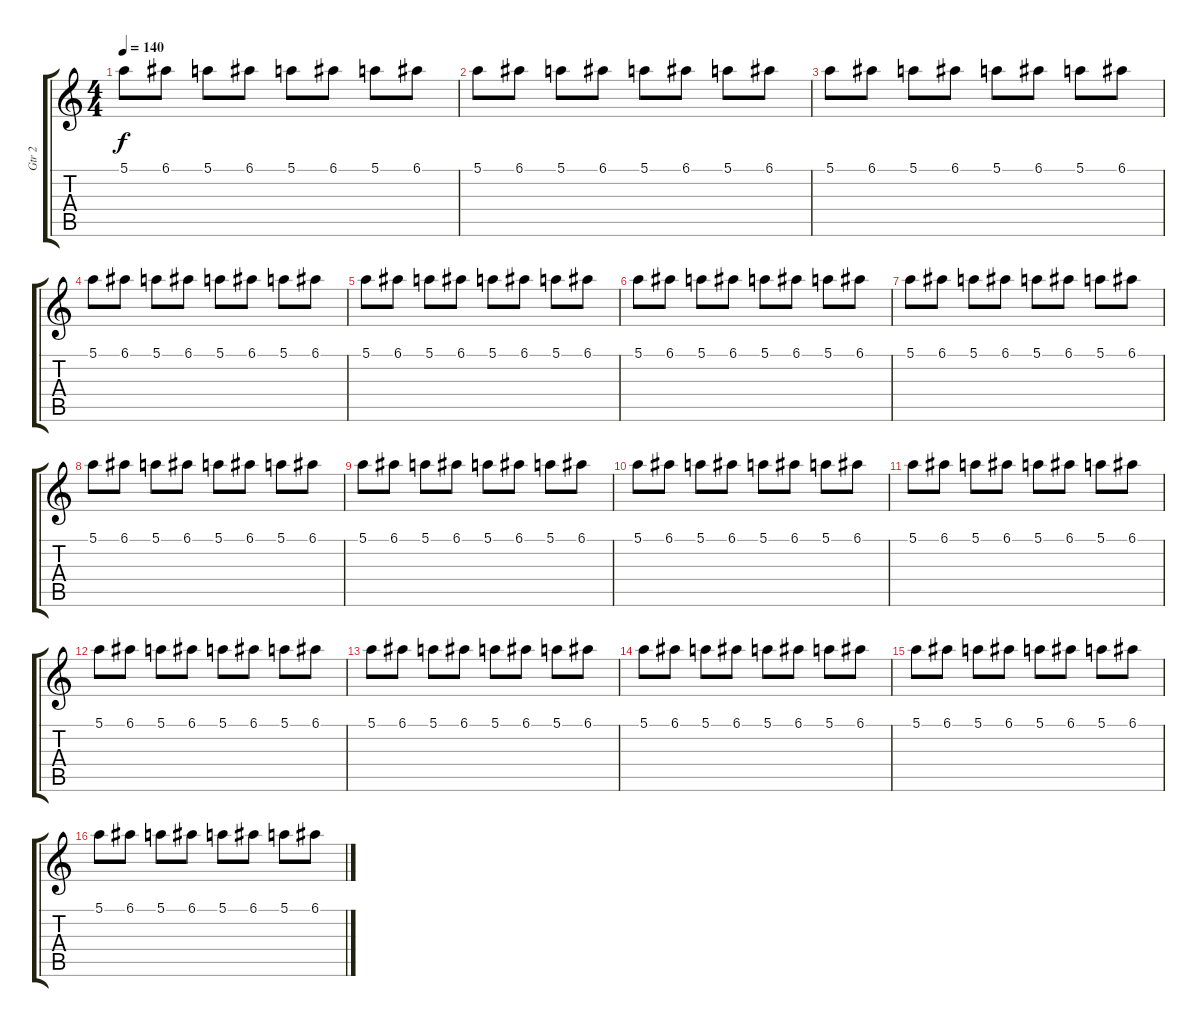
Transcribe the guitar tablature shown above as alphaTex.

\track ("Gtr 2" "Gtr 2") {instrument overdrivenguitar}
\staff {score tabs}
\tuning (E4 B3 G3 D3 A2 D2) {hide}
\ts (4 4)
\tempo 140
\clef g2
\ks c
5.1.8{dy f} 6.1.8 5.1.8 6.1.8 5.1.8 6.1.8 5.1.8 6.1.8 |
5.1.8 6.1.8 5.1.8 6.1.8 5.1.8 6.1.8 5.1.8 6.1.8 |
5.1.8 6.1.8 5.1.8 6.1.8 5.1.8 6.1.8 5.1.8 6.1.8 |
5.1.8 6.1.8 5.1.8 6.1.8 5.1.8 6.1.8 5.1.8 6.1.8 |
5.1.8 6.1.8 5.1.8 6.1.8 5.1.8 6.1.8 5.1.8 6.1.8 |
5.1.8 6.1.8 5.1.8 6.1.8 5.1.8 6.1.8 5.1.8 6.1.8 |
5.1.8 6.1.8 5.1.8 6.1.8 5.1.8 6.1.8 5.1.8 6.1.8 |
5.1.8 6.1.8 5.1.8 6.1.8 5.1.8 6.1.8 5.1.8 6.1.8 |
5.1.8 6.1.8 5.1.8 6.1.8 5.1.8 6.1.8 5.1.8 6.1.8 |
5.1.8 6.1.8 5.1.8 6.1.8 5.1.8 6.1.8 5.1.8 6.1.8 |
5.1.8 6.1.8 5.1.8 6.1.8 5.1.8 6.1.8 5.1.8 6.1.8 |
5.1.8 6.1.8 5.1.8 6.1.8 5.1.8 6.1.8 5.1.8 6.1.8 |
5.1.8 6.1.8 5.1.8 6.1.8 5.1.8 6.1.8 5.1.8 6.1.8 |
5.1.8 6.1.8 5.1.8 6.1.8 5.1.8 6.1.8 5.1.8 6.1.8 |
5.1.8 6.1.8 5.1.8 6.1.8 5.1.8 6.1.8 5.1.8 6.1.8 |
5.1.8 6.1.8 5.1.8 6.1.8 5.1.8 6.1.8 5.1.8 6.1.8
